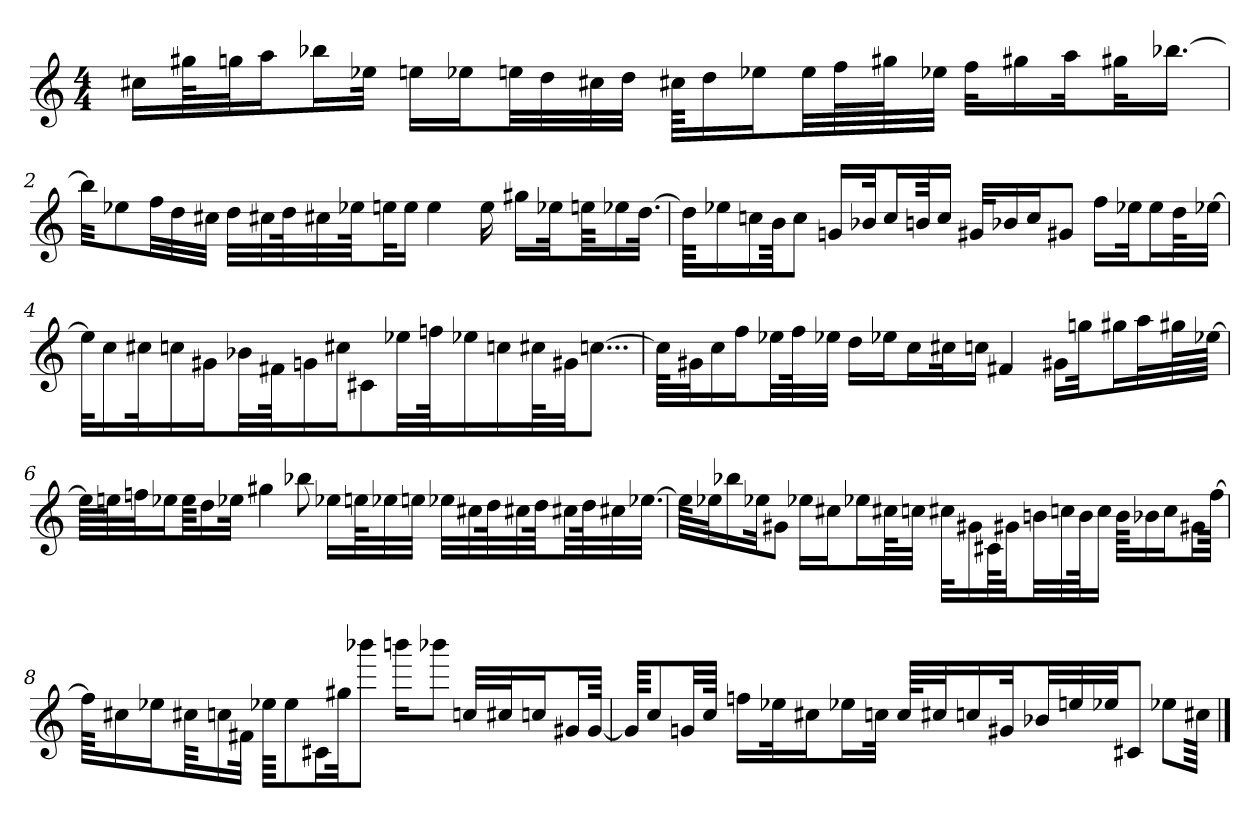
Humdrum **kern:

**kern
*part1
*staff1
*clefG2
*M4/4
=1
16cc#X\LL
64gg#X\KL
32ggn\J
16aa\J
16bb-X\L
32ee-X\JJk
16een\LL
16ee-X\J
32een\LL
32dd\
32cc#X\
32dd\JJJ
64cc#X\KKLL
16dd\
16ee-X\J
32ee-\LL
64ff\L
64gg#X\J
32ee-X\JJJ
32ff\KLL
16gg#X\
32aa\Jk
32gg#X\KL
[16.bb-X\JJ
=2
32bb-\KKL]
8ee-X\
32ff\LL
32dd\
32cc#X\JJJ
32dd\LLL
32cc#X\
64dd\K
32cc#X\
64ee-X\JJk
32een\KL
16ee\JJ
4ee
16ee
16gg#X\LL
32ee-X\Jk
64een\KKL
16ee-X\
[32.dd\JJk
=3
64dd\KKLL]
16ee-X\
16ccn\J
64b\KKK
8cc\J
16gn/LL
32b-X/Jk
16cc/L
64bn/KK
16cc/JJ
32g#X/KLL
16b-X/
16cc/J
8g#X/J
16ff\LL
32ee-X\Jk
16ee-\L
64dd\KL
[32ee-X\JJJ
=4
32ee-\KLL]
16cc\
32cc#X\Jk
16ccn\L
16g#X\JJ
32b-X/LLL
64f#X/Jk
16gn/
16cc#X/J
8c#X/J
32ee-X\LLL
64ffn\Jk
16ee-X\J
16ccn\L
64cc#X\KL
32g#X\JJJ
[8...ccnJ
=5
64cc\KLLL]
32g#X\J
16cc\
16ff\J
32ee-X\LL
64ff\K
32ee-X\JJJ
16dd\LL
16ee-X\J
16cc\L
32cc#X\K
16ccn\JJ
4f#X
16g#X\LL
32ggn\Jk
16gg#X\L
32aa\L
64gg#X\L
[64ee-X\JJJJ
=6
64ee-\LLLL]
64een\J
32ffn\J
16ee-X\J
64ee-\KKL
16dd\
32ee-X\JJk
4gg#X
8bb-X
16ee-X\LL
64een\KL
32ee-X\
32een\JJJ
32ee-X\LLL
32cc#X\
64dd\K
32cc#X\
64dd\JJk
32cc#X\LL
64dd\K
32cc#X\
[32.ee-X\JJJ
=7
64ee-\KLLL]
32ee-X\J
16bb-X\
32ee-X\Jk
8g#X\J
16ee-X\LL
16cc#X\J
16ee-X\L
64cc#X\KL
32ccn\JJJ
32cc#X\KLL
16g#X\
64c#X\KL
32g#X\JJ
32bn\LL
32ccn\
64b\Jk
16cc\JJ
64b\KKLL
16b-X\
16cc\J
16g#X\L
[64ff\JJkk
=8
64ff\KKLL]
16cc#X\
16ee-X\J
64cc#X\KKL
16ccn\
32f#X\JJk
64ee-X\KKKL
8ee-\
16c#X\L
32gg#X\Jk
8bbb-X\J
16bbbn\KL
8bbb-X\J
32ccn/LLL
32cc#X/J
16ccn/J
16g#X/L
[64g#/JJkk
=9
64g#/KKKL]
8cc/
32gn/LL
64cc/JJJk
16ffn\LL
32ee-X\K
16cc#X\J
16ee-X\L
32ccn\JJk
64cc/KLLL
32cc#X/J
16ccn/
32g#X/Jk
32b-X/LL
32een/
32ee-X/JJ
8c#X/J
8ee-X\L
64cc#X\Jkkk
==
*-
